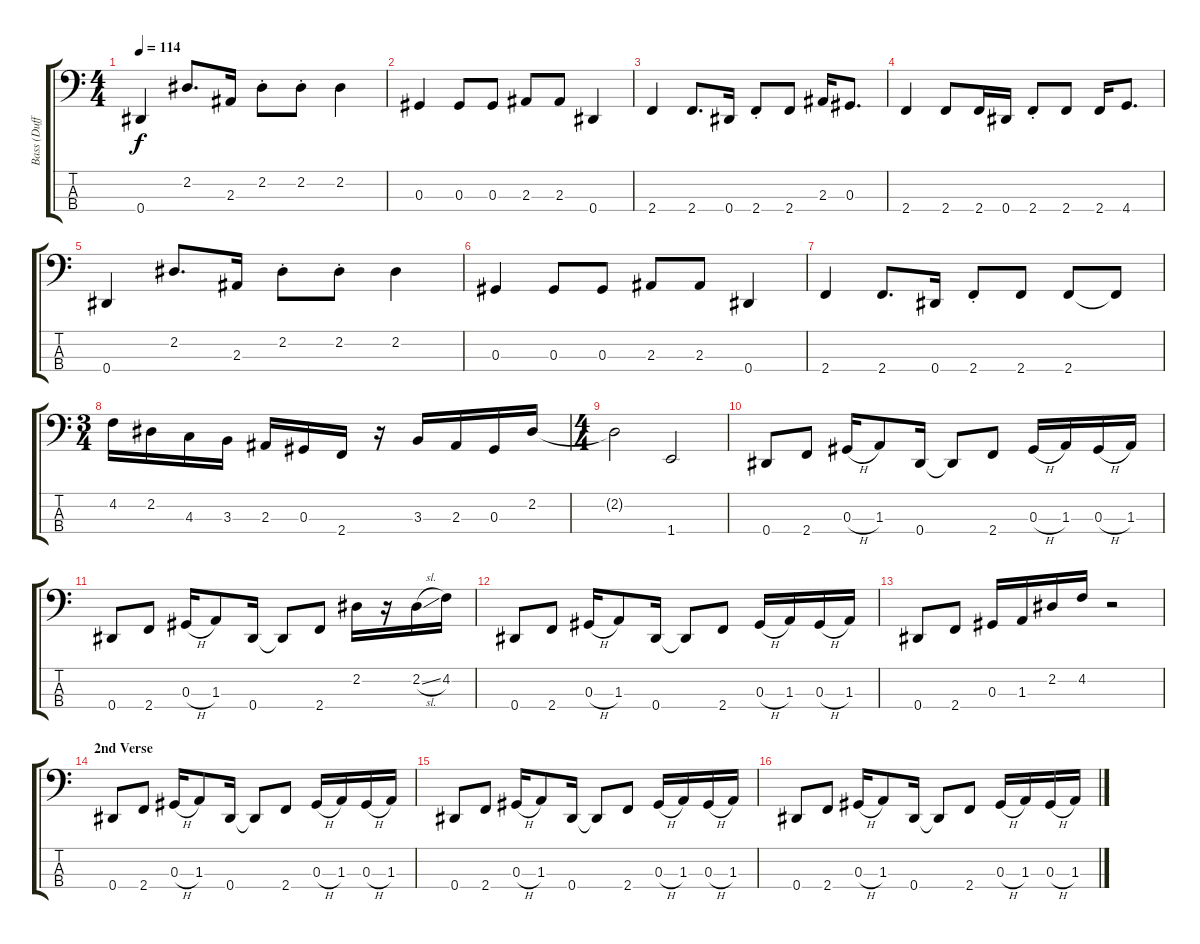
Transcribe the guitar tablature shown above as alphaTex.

\track ("Bass (Duff)" "Bass (Duff") {instrument electricbasspick}
\staff {score tabs}
\tuning (Gb2 Db2 Ab1 Eb1) {hide}
\ts (4 4)
\tempo 114
\clef f4
\ks c
0.4.4{dy f} 2.2.8{d} 2.3.16 2.2{st}.8 2.2{st}.8 2.2.4 |
0.3.4 0.3.8 0.3.8 2.3.8 2.3.8 0.4.4 |
2.4.4 2.4.8{d} 0.4.16 2.4{st}.8 2.4.8 2.3.16 0.3.8{d} |
2.4.4 2.4.8 2.4.16 0.4.16 2.4{st}.8 2.4.8 2.4.16 4.4.8{d} |
0.4.4 2.2.8{d} 2.3.16 2.2{st}.8 2.2{st}.8 2.2.4 |
0.3.4 0.3.8 0.3.8 2.3.8 2.3.8 0.4.4 |
2.4.4 2.4.8{d} 0.4.16 2.4{st}.8 2.4.8 2.4.8 2.4{t}.8 |
\ts (3 4)
4.2.16 2.2.16 4.3.16 3.3.16 2.3.16 0.3.16 2.4.16 r.16 3.3.16 2.3.16 0.3.16 2.2.16 |
\ts (4 4)
2.2{t}.2 1.4.2 |
0.4.8 2.4.8 0.3{h}.16 1.3.8 0.4.16 0.4{t}.8 2.4.8 0.3{h}.16 1.3.16 0.3{h}.16 1.3.16 |
0.4.8 2.4.8 0.3{h}.16 1.3.8 0.4.16 0.4{t}.8 2.4.8 2.2.16 r.16 2.2{sl}.16 4.2.16 |
0.4.8 2.4.8 0.3{h}.16 1.3.8 0.4.16 0.4{t}.8 2.4.8 0.3{h}.16 1.3.16 0.3{h}.16 1.3.16 |
0.4.8 2.4.8 0.3.16 1.3.16 2.2.16 4.2.16 r.2 |
\section ("" "2nd Verse")
0.4.8 2.4.8 0.3{h}.16 1.3.8 0.4.16 0.4{t}.8 2.4.8 0.3{h}.16 1.3.16 0.3{h}.16 1.3.16 |
0.4.8 2.4.8 0.3{h}.16 1.3.8 0.4.16 0.4{t}.8 2.4.8 0.3{h}.16 1.3.16 0.3{h}.16 1.3.16 |
0.4.8 2.4.8 0.3{h}.16 1.3.8 0.4.16 0.4{t}.8 2.4.8 0.3{h}.16 1.3.16 0.3{h}.16 1.3.16
